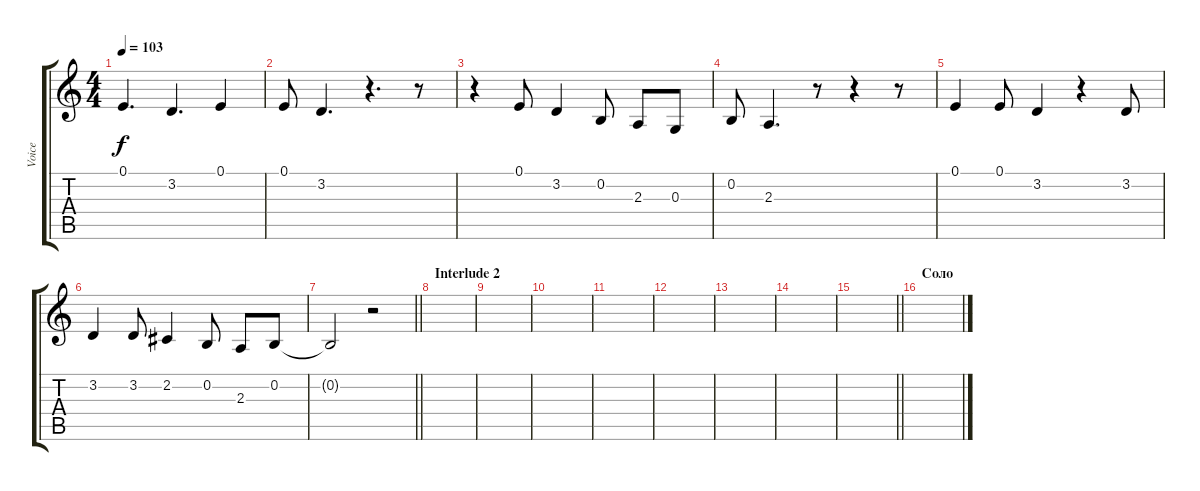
\track ("Voice" "Voice") {instrument violin}
\staff {score tabs}
\tuning (E4 B3 G3 D3 A2 E2) {hide}
\ts (4 4)
\tempo 103
\clef g2
\ks c
0.1.4{d dy f} 3.2.4{d} 0.1.4 |
0.1.8 3.2.4{d} r.4{d} r.8 |
r.4 0.1.8 3.2.4 0.2.8 2.3.8 0.3.8 |
0.2.8 2.3.4{d} r.8 r.4 r.8 |
0.1.4 0.1.8 3.2.4 r.4 3.2.8 |
3.2.4 3.2.8 2.2.4 0.2.8 2.3.8 0.2.8 |
\barLineRight lightlight
0.2{t}.2 r.2 |
\section ("" "Interlude 2")
|
|
|
|
|
|
|
\barLineRight lightlight
|
\section ("" "Cоло")
